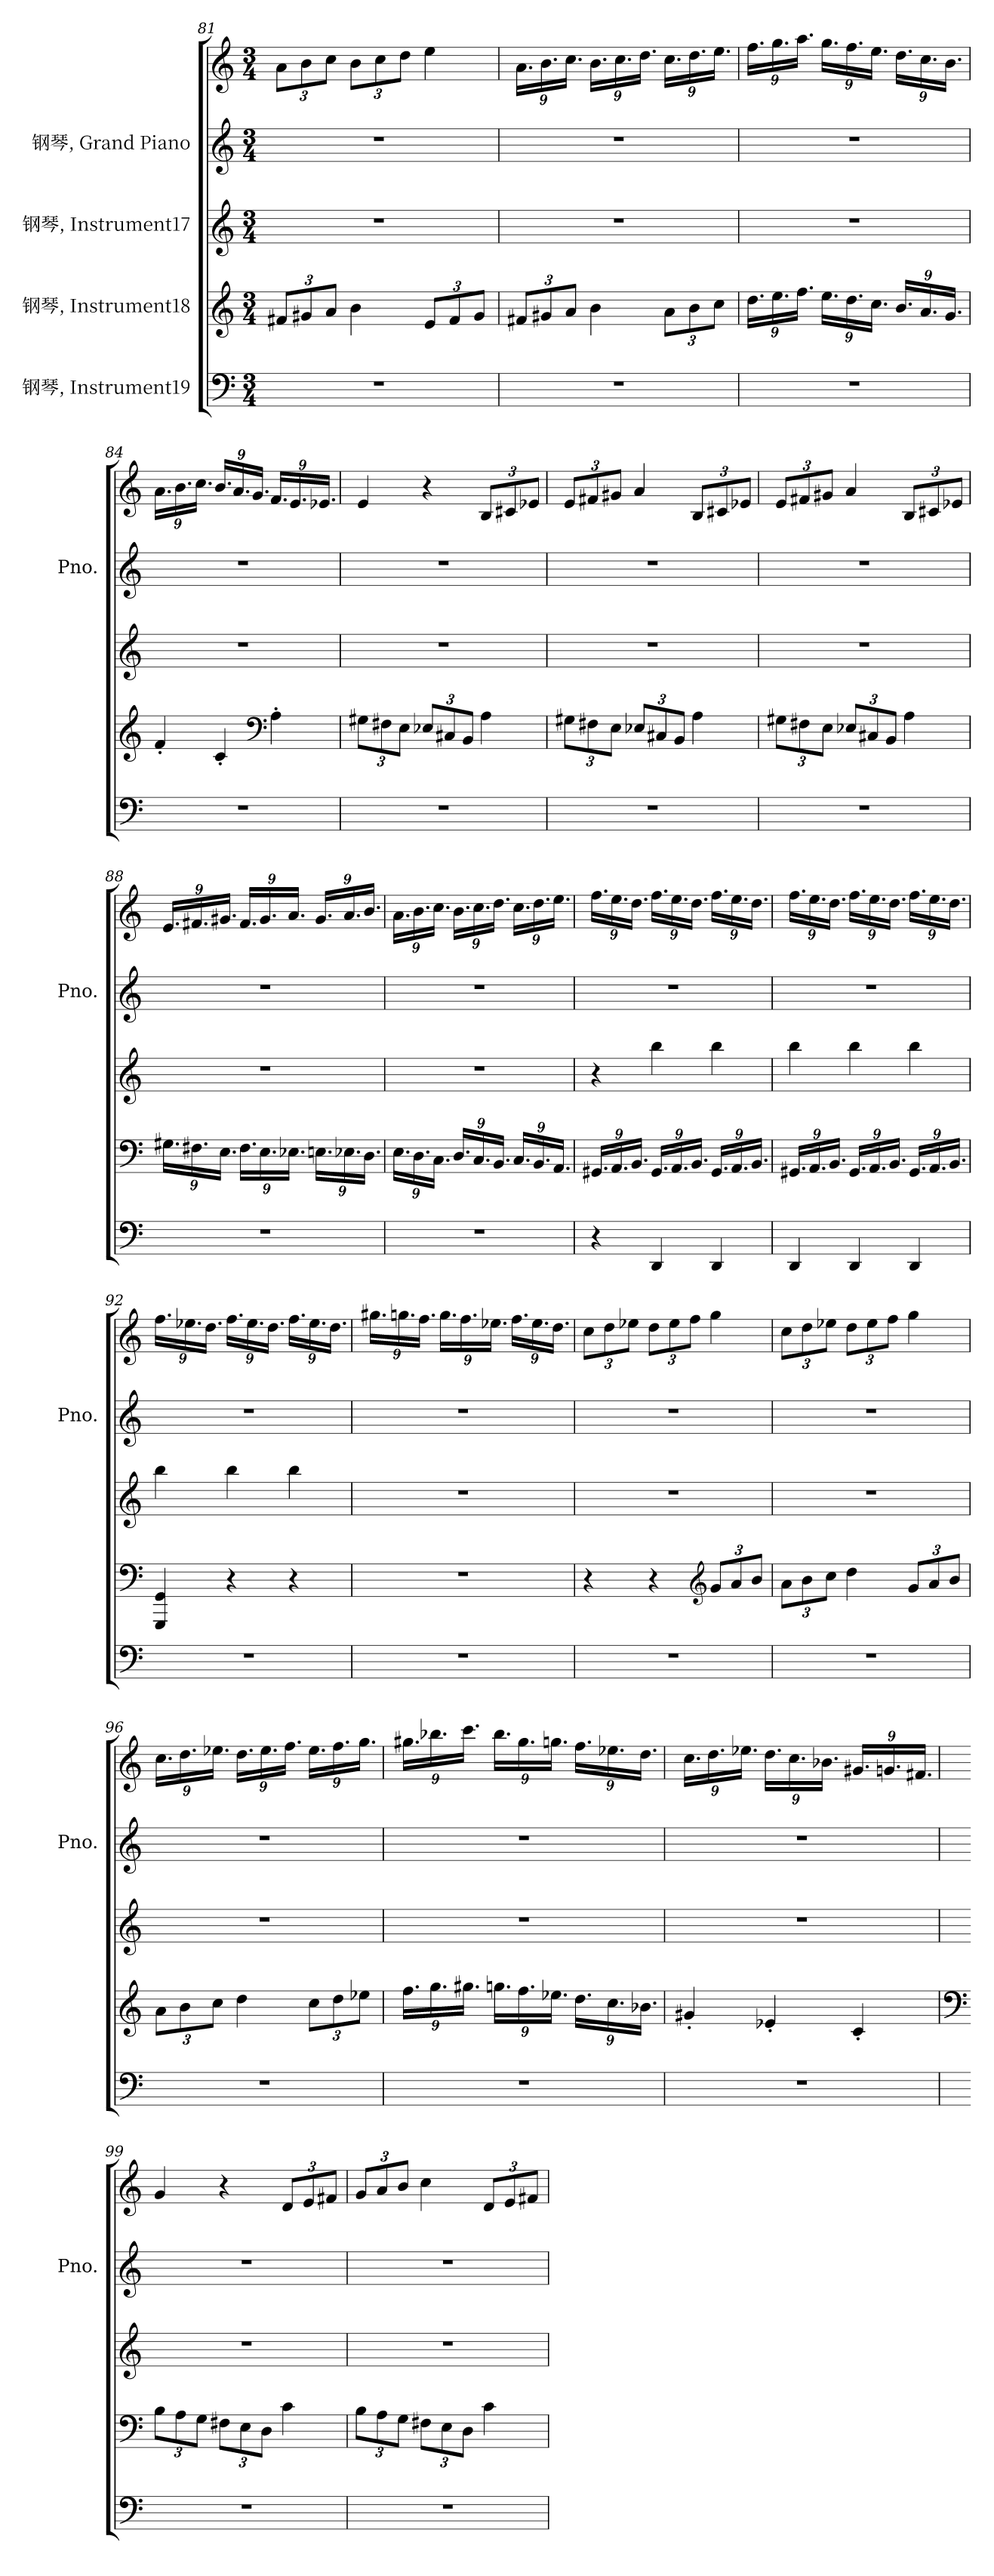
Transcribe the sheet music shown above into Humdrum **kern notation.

**kern	**kern	**kern	**kern	**kern
*part4	*part3	*part2	*part1	*part1
*staff5	*staff4	*staff3	*staff2	*staff1
*I"钢琴, Instrument19	*I"钢琴, Instrument18	*I"钢琴, Instrument17	*I"钢琴, Grand Piano	*
*	*	*	*I'Pno.	*
*clefF4	*clefG2	*clefG2	*clefG2	*clefG2
*k[]	*k[]	*k[]	*k[]	*k[]
*M3/4	*M3/4	*M3/4	*M3/4	*M3/4
*	*Xbrackettup	*	*	*Xbrackettup
=81	=81	=81	=81	=81
2.r	12f#X/L	2.r	2.r	12a\L
.	12g#X/	.	.	12b\
.	12a/J	.	.	12cc\J
.	4b\	.	.	12b\L
.	.	.	.	12cc\
.	.	.	.	12dd\J
.	12e/L	.	.	4ee\
.	12f#/	.	.	.
.	12g#/J	.	.	.
=82	=82	=82	=82	=82
2.r	12f#X/L	2.r	2.r	18.a\LL
.	12g#X/	.	.	18.b\
.	12a/J	.	.	18.cc\JJ
.	4b\	.	.	18.b\LL
.	.	.	.	18.cc\
.	.	.	.	18.dd\JJ
.	12a\L	.	.	18.cc\LL
.	12b\	.	.	18.dd\
.	12cc\J	.	.	18.ee\JJ
!!LO:PB:g=z
=83	=83	=83	=83	=83
2.r	18.dd\LL	2.r	2.r	18.ff\LL
.	18.ee\	.	.	18.gg\
.	18.ff\JJ	.	.	18.aa\JJ
.	18.ee\LL	.	.	18.gg\LL
.	18.dd\	.	.	18.ff\
.	18.cc\JJ	.	.	18.ee\JJ
.	18.b/LL	.	.	18.dd\LL
.	18.a/	.	.	18.cc\
.	18.g/JJ	.	.	18.b\JJ
=84	=84	=84	=84	=84
2.r	4f'/	2.r	2.r	18.a\LL
.	.	.	.	18.b\
.	.	.	.	18.cc\JJ
.	4c'/	.	.	18.b/LL
.	.	.	.	18.a/
.	.	.	.	18.g/JJ
*	*clefF4	*	*	*
.	4A'\	.	.	18.f/LL
.	.	.	.	18.e/
.	.	.	.	18.e-X/JJ
=85	=85	=85	=85	=85
2.r	12G#X\L	2.r	2.r	4e/
.	12F#X\	.	.	.
.	12E\J	.	.	.
.	12E-X/L	.	.	4r
.	12C#X/	.	.	.
.	12BB/J	.	.	.
.	4A\	.	.	12B/L
.	.	.	.	12c#X/
.	.	.	.	12e-X/J
!!LO:LB:g=z
=86	=86	=86	=86	=86
2.r	12G#X\L	2.r	2.r	12e/L
.	12F#X\	.	.	12f#X/
.	12E\J	.	.	12g#X/J
.	12E-X/L	.	.	4a/
.	12C#X/	.	.	.
.	12BB/J	.	.	.
.	4A\	.	.	12B/L
.	.	.	.	12c#X/
.	.	.	.	12e-X/J
=87	=87	=87	=87	=87
2.r	12G#X\L	2.r	2.r	12e/L
.	12F#X\	.	.	12f#X/
.	12E\J	.	.	12g#X/J
.	12E-X/L	.	.	4a/
.	12C#X/	.	.	.
.	12BB/J	.	.	.
.	4A\	.	.	12B/L
.	.	.	.	12c#X/
.	.	.	.	12e-X/J
!!LO:PB:g=z
=88	=88	=88	=88	=88
2.r	18.G#X\LL	2.r	2.r	18.e/LL
.	18.F#X\	.	.	18.f#X/
.	18.E\JJ	.	.	18.g#X/JJ
.	18.F#\LL	.	.	18.f#/LL
.	18.E\	.	.	18.g#/
.	18.E-X\JJ	.	.	18.a/JJ
.	18.En\LL	.	.	18.g#/LL
.	18.E-X\	.	.	18.a/
.	18.D\JJ	.	.	18.b/JJ
=89	=89	=89	=89	=89
2.r	18.E\LL	2.r	2.r	18.a\LL
.	18.D\	.	.	18.b\
.	18.C\JJ	.	.	18.cc\JJ
.	18.D/LL	.	.	18.b\LL
.	18.C/	.	.	18.cc\
.	18.BB/JJ	.	.	18.dd\JJ
.	18.C/LL	.	.	18.cc\LL
.	18.BB/	.	.	18.dd\
.	18.AA/JJ	.	.	18.ee\JJ
!!LO:LB:g=z
=90	=90	=90	=90	=90
4r	18.GG#X/LL	4r	2.r	18.ff\LL
.	18.AA/	.	.	18.ee\
.	18.BB/JJ	.	.	18.dd\JJ
4DD/	18.GG#/LL	4bb\	.	18.ff\LL
.	18.AA/	.	.	18.ee\
.	18.BB/JJ	.	.	18.dd\JJ
4DD/	18.GG#/LL	4bb\	.	18.ff\LL
.	18.AA/	.	.	18.ee\
.	18.BB/JJ	.	.	18.dd\JJ
=91	=91	=91	=91	=91
4DD/	18.GG#X/LL	4bb\	2.r	18.ff\LL
.	18.AA/	.	.	18.ee\
.	18.BB/JJ	.	.	18.dd\JJ
4DD/	18.GG#/LL	4bb\	.	18.ff\LL
.	18.AA/	.	.	18.ee\
.	18.BB/JJ	.	.	18.dd\JJ
4DD/	18.GG#/LL	4bb\	.	18.ff\LL
.	18.AA/	.	.	18.ee\
.	18.BB/JJ	.	.	18.dd\JJ
=92	=92	=92	=92	=92
2.r	4GGG/ 4GG/	4bb\	2.r	18.ff\LL
.	.	.	.	18.ee-X\
.	.	.	.	18.dd\JJ
.	4r	4bb\	.	18.ff\LL
.	.	.	.	18.ee-\
.	.	.	.	18.dd\JJ
.	4r	4bb\	.	18.ff\LL
.	.	.	.	18.ee-\
.	.	.	.	18.dd\JJ
!!LO:PB:g=z
=93	=93	=93	=93	=93
2.r	2.r	2.r	2.r	18.gg#X\LL
.	.	.	.	18.ggn\
.	.	.	.	18.ff\JJ
.	.	.	.	18.gg\LL
.	.	.	.	18.ff\
.	.	.	.	18.ee-X\JJ
.	.	.	.	18.ff\LL
.	.	.	.	18.ee-\
.	.	.	.	18.dd\JJ
=94	=94	=94	=94	=94
2.r	4r	2.r	2.r	12cc\L
.	.	.	.	12dd\
.	.	.	.	12ee-X\J
.	4r	.	.	12dd\L
.	.	.	.	12ee-\
.	.	.	.	12ff\J
*	*clefG2	*	*	*
.	12g/L	.	.	4gg\
.	12a/	.	.	.
.	12b/J	.	.	.
=95	=95	=95	=95	=95
2.r	12a\L	2.r	2.r	12cc\L
.	12b\	.	.	12dd\
.	12cc\J	.	.	12ee-X\J
.	4dd\	.	.	12dd\L
.	.	.	.	12ee-\
.	.	.	.	12ff\J
.	12g/L	.	.	4gg\
.	12a/	.	.	.
.	12b/J	.	.	.
!!LO:LB:g=z
=96	=96	=96	=96	=96
2.r	12a\L	2.r	2.r	18.cc\LL
.	12b\	.	.	18.dd\
.	12cc\J	.	.	18.ee-X\JJ
.	4dd\	.	.	18.dd\LL
.	.	.	.	18.ee-\
.	.	.	.	18.ff\JJ
.	12cc\L	.	.	18.ee-\LL
.	12dd\	.	.	18.ff\
.	12ee-X\J	.	.	18.gg\JJ
=97	=97	=97	=97	=97
2.r	18.ff\LL	2.r	2.r	18.gg#X\LL
.	18.gg\	.	.	18.bb-X\
.	18.gg#X\JJ	.	.	18.ccc\JJ
.	18.ggn\LL	.	.	18.bb-\LL
.	18.ff\	.	.	18.gg#\
.	18.ee-X\JJ	.	.	18.ggn\JJ
.	18.dd\LL	.	.	18.ff\LL
.	18.cc\	.	.	18.ee-X\
.	18.b-X\JJ	.	.	18.dd\JJ
!!LO:PB:g=z
=98	=98	=98	=98	=98
2.r	4g#X'/	2.r	2.r	18.cc\LL
.	.	.	.	18.dd\
.	.	.	.	18.ee-X\JJ
.	4e-X'/	.	.	18.dd\LL
.	.	.	.	18.cc\
.	.	.	.	18.b-X\JJ
.	4c'/	.	.	18.g#X/LL
.	.	.	.	18.gn/
.	.	.	.	18.f#X/JJ
=99	=99	=99	=99	=99
*	*clefF4	*	*	*
2.r	12B\L	2.r	2.r	4g/
.	12A\	.	.	.
.	12G\J	.	.	.
.	12F#X\L	.	.	4r
.	12E\	.	.	.
.	12D\J	.	.	.
.	4c\	.	.	12d/L
.	.	.	.	12e/
.	.	.	.	12f#X/J
=100	=100	=100	=100	=100
2.r	12B\L	2.r	2.r	12g/L
.	12A\	.	.	12a/
.	12G\J	.	.	12b/J
.	12F#X\L	.	.	4cc\
.	12E\	.	.	.
.	12D\J	.	.	.
.	4c\	.	.	12d/L
.	.	.	.	12e/
.	.	.	.	12f#X/J
=	=	=	=	=
*-	*-	*-	*-	*-
